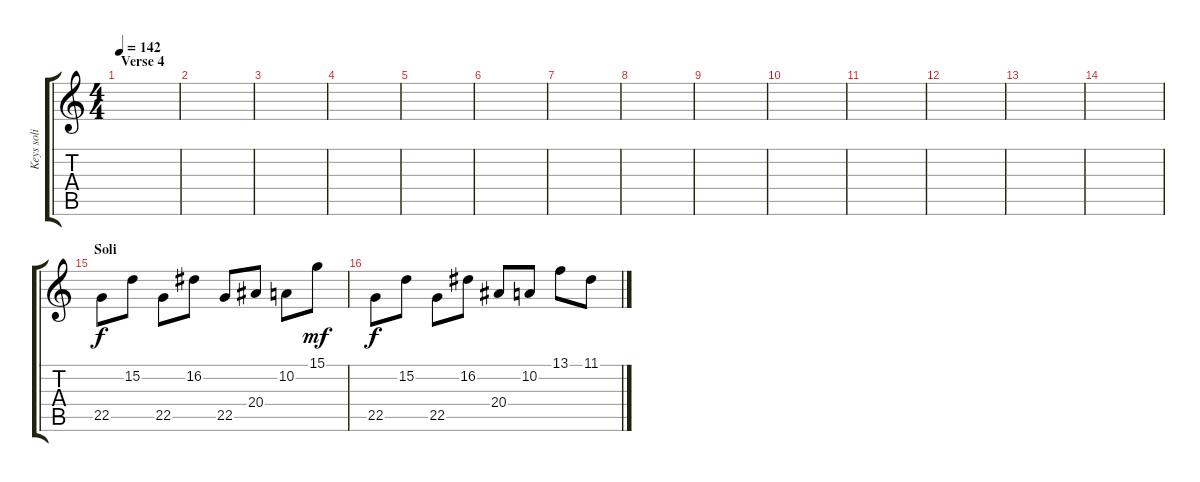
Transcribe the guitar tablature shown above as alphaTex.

\track ("Keys soli" "Keys soli") {instrument acousticgrandpiano}
\staff {score tabs}
\tuning (E4 B3 G3 D3 A2 E2) {hide}
\ts (4 4)
\section ("" "Verse 4")
\tempo 142
\clef g2
\ks c
|
|
|
|
|
|
|
|
|
|
|
|
|
|
\section ("" "Soli")
22.5.8{volume 10 balance 8 instrument fx5brightness} 15.2.8 22.5.8 16.2.8 22.5.8 20.4.8 10.2.8 15.1.8{dy mf} |
22.5.8{dy f} 15.2.8 22.5.8 16.2.8 20.4.8 10.2.8 13.1.8 11.1.8
